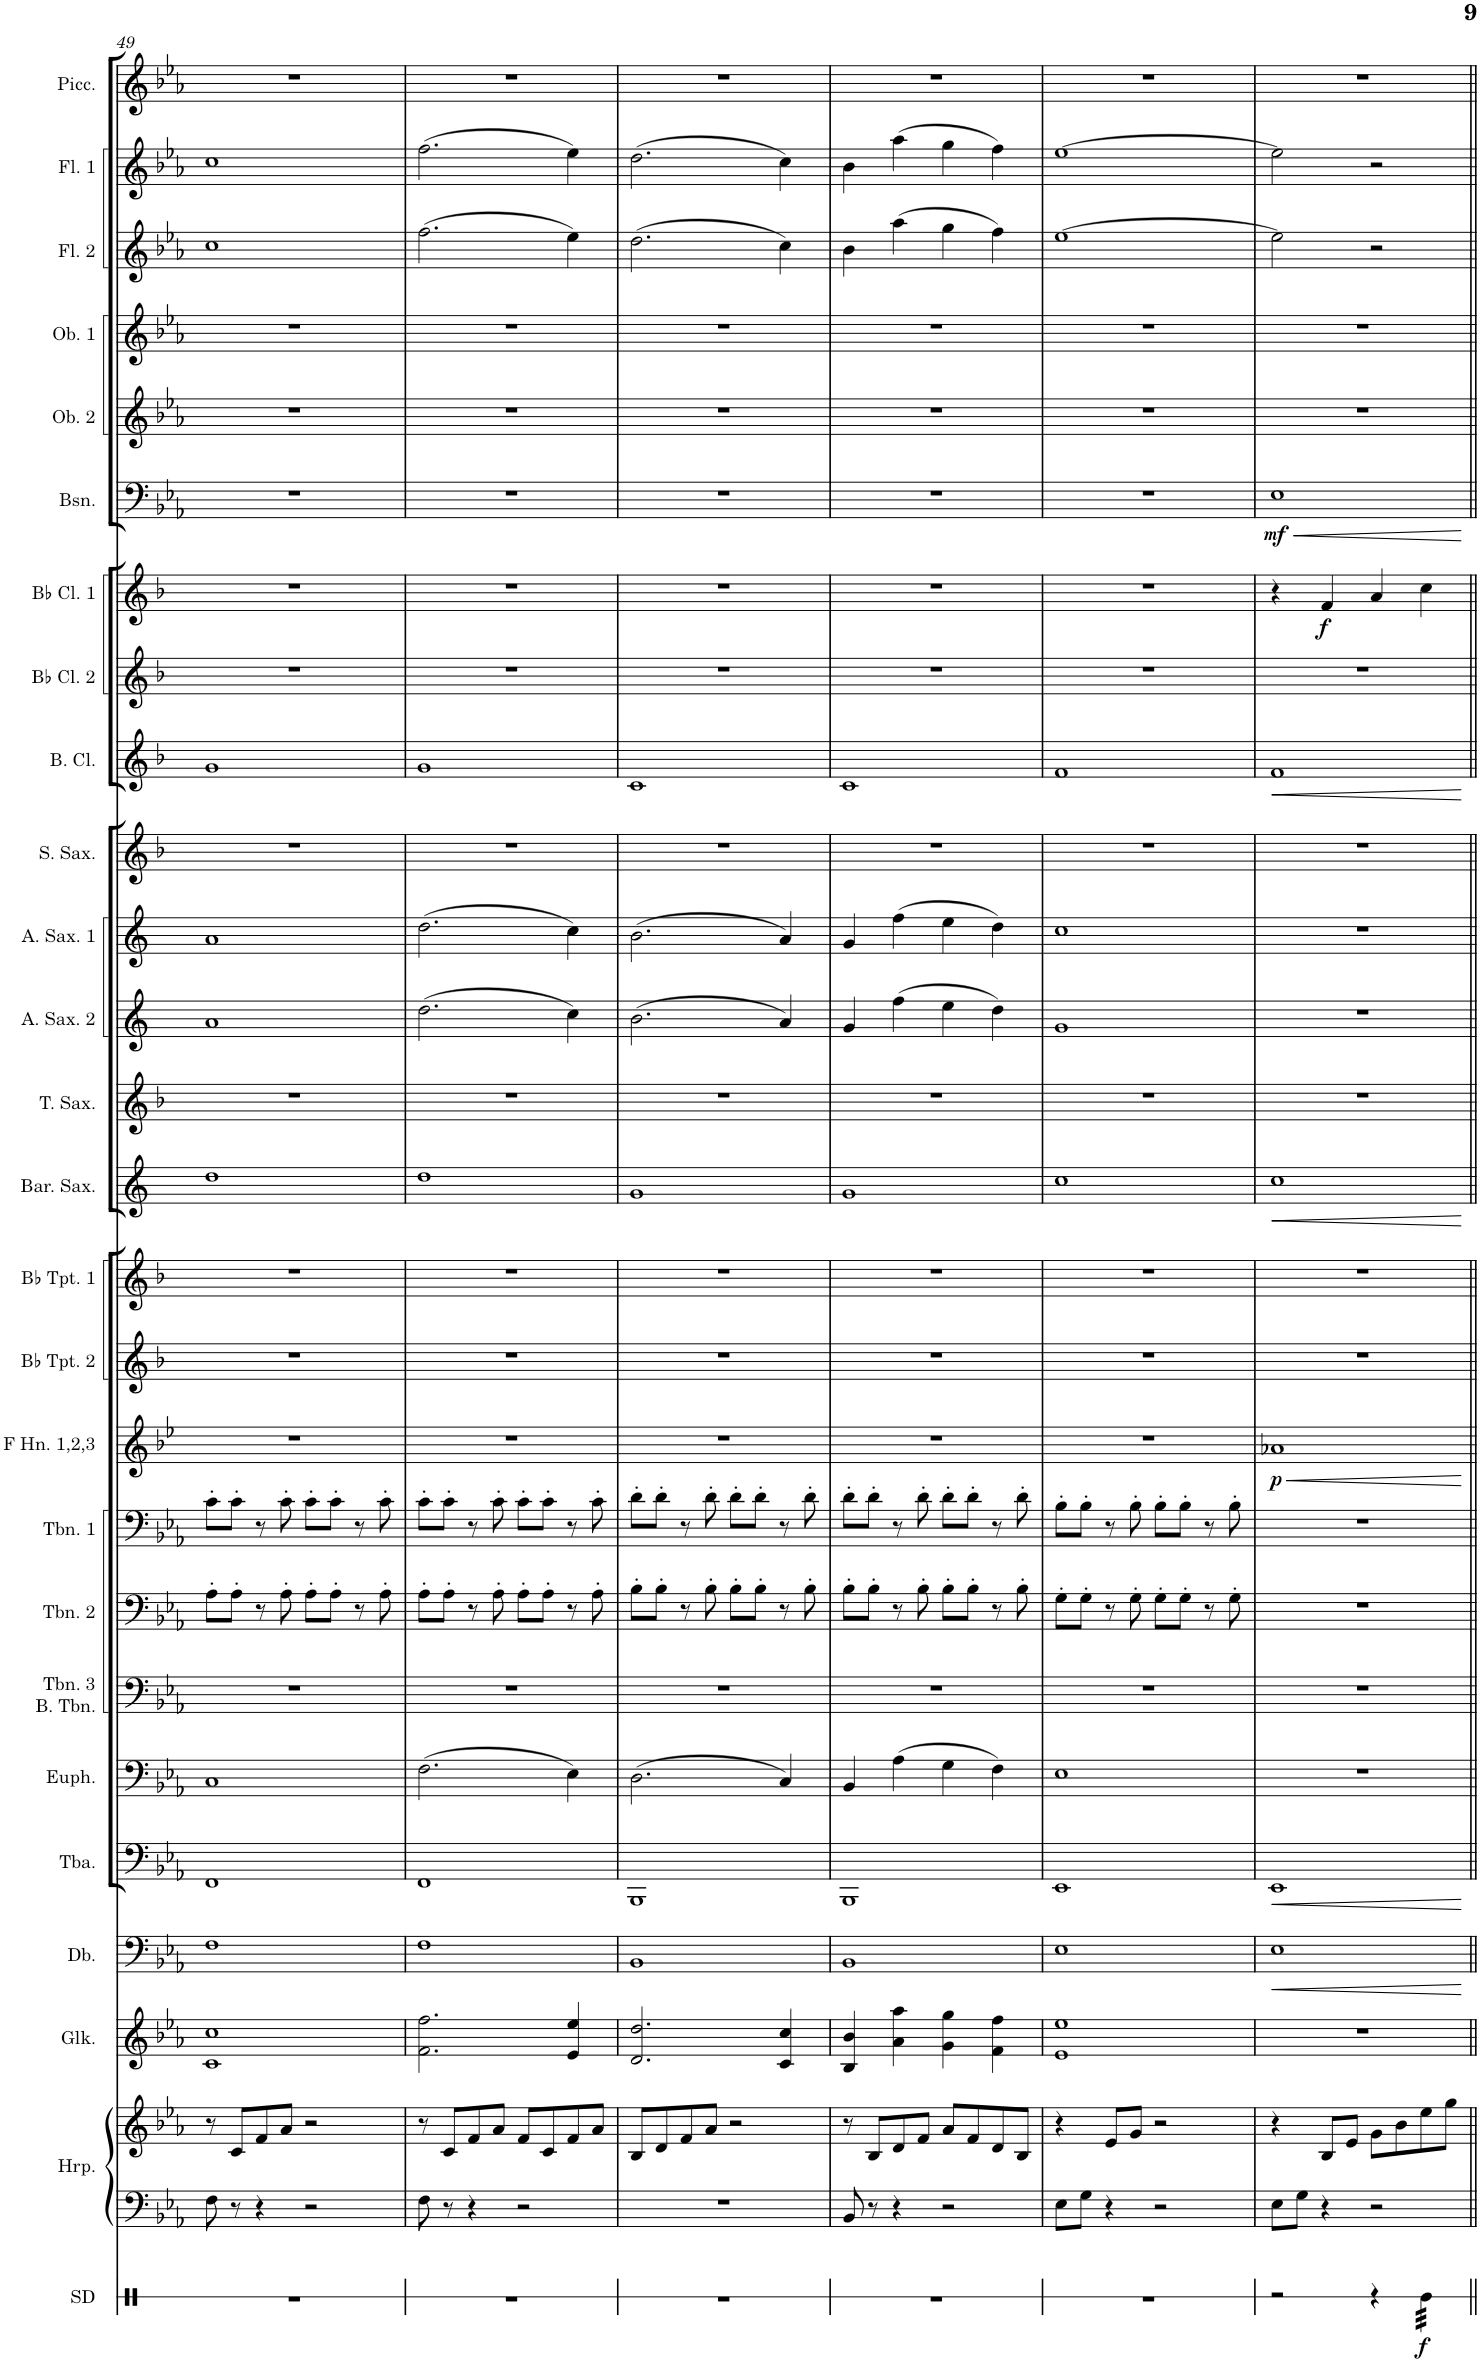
**kern	**dynam	**kern	**kern	**kern	**kern	**dynam	**kern	**dynam	**kern	**kern	**kern	**kern	**kern	**dynam	**kern	**kern	**kern	**dynam	**kern	**kern	**kern	**kern	**kern	**dynam	**kern	**kern	**dynam	**kern	**dynam	**kern	**kern	**kern	**kern	**kern
*part26	*part26	*part25	*part25	*part24	*part23	*part23	*part22	*part22	*part21	*part20	*part19	*part18	*part17	*part17	*part16	*part15	*part14	*part14	*part13	*part12	*part11	*part10	*part9	*part9	*part8	*part7	*part7	*part6	*part6	*part5	*part4	*part3	*part2	*part1
*staff27	*staff27	*staff26	*staff25	*staff24	*staff23	*staff23	*staff22	*staff22	*staff21	*staff20	*staff19	*staff18	*staff17	*staff17	*staff16	*staff15	*staff14	*staff14	*staff13	*staff12	*staff11	*staff10	*staff9	*staff9	*staff8	*staff7	*staff7	*staff6	*staff6	*staff5	*staff4	*staff3	*staff2	*staff1
*I"Snare Drum	*	*I"Harp	*	*I"Glockenspiel	*I"Double Bass	*	*I"Tuba	*	*I"Euphonium	*I"Trombone 3 &amp; Bass Trombone	*I"Trombone 2	*I"Trombone 1	*I"F Horn 1,2,3	*	*I"Bb Trumpet 2	*I"Bb Trumpet 1	*I"Baritone Saxophone	*	*I"Tenor Saxophone	*I"Alto Saxophone 2	*I"Alto Saxophone 1	*I"Soprano Saxophone	*I"Bass Clarinet	*	*I"Bb Clarinet 2	*I"Bb Clarinet 1	*	*I"Bassoon	*	*I"Oboe 2	*I"Oboe 1	*I"Flute 2	*I"Flute 1	*I"Piccolo
*I'SD	*	*I'Hrp.	*	*I'Glk.	*I'Db.	*	*I'Tba.	*	*I'Euph.	*I'Tbn. 3 B. Tbn.	*I'Tbn. 2	*I'Tbn. 1	*I'F Hn. 1,2,3	*	*I'Bb Tpt. 2	*I'Bb Tpt. 1	*I'Bar. Sax.	*	*I'T. Sax.	*I'A. Sax. 2	*I'A. Sax. 1	*I'S. Sax.	*I'B. Cl.	*	*I'Bb Cl. 2	*I'Bb Cl. 1	*	*I'Bsn.	*	*I'Ob. 2	*I'Ob. 1	*I'Fl. 2	*I'Fl. 1	*I'Picc.
!!LO:PB:g=z
*clefX	*	*clefF4	*clefG2	*clefG2	*clefF4	*	*clefF4	*	*clefF4	*clefF4	*clefF4	*clefF4	*clefG2	*	*clefG2	*clefG2	*clefG2	*	*clefG2	*clefG2	*clefG2	*clefG2	*clefG2	*	*clefG2	*clefG2	*	*clefF4	*	*clefG2	*clefG2	*clefG2	*clefG2	*clefG2
*	*	*	*	*Trd-14c-24	*Trd7c12	*	*	*	*	*	*	*	*Trd4c7	*	*Trd1c2	*Trd1c2	*Trd12c21	*	*Trd8c14	*Trd5c9	*Trd5c9	*Trd1c2	*Trd8c14	*	*Trd1c2	*Trd1c2	*	*	*	*	*	*	*	*Trd-7c-12
*k[]	*	*k[b-e-a-]	*k[b-e-a-]	*k[b-e-a-]	*k[b-e-a-]	*	*k[b-e-a-]	*	*k[b-e-a-]	*k[b-e-a-]	*k[b-e-a-]	*k[b-e-a-]	*k[b-e-]	*	*k[b-]	*k[b-]	*k[]	*	*k[b-]	*k[]	*k[]	*k[b-]	*k[b-]	*	*k[b-]	*k[b-]	*	*k[b-e-a-]	*	*k[b-e-a-]	*k[b-e-a-]	*k[b-e-a-]	*k[b-e-a-]	*k[b-e-a-]
*M4/4	*	*M4/4	*M4/4	*M4/4	*M4/4	*	*M4/4	*	*M4/4	*M4/4	*M4/4	*M4/4	*M4/4	*	*M4/4	*M4/4	*M4/4	*	*M4/4	*M4/4	*M4/4	*M4/4	*M4/4	*	*M4/4	*M4/4	*	*M4/4	*	*M4/4	*M4/4	*M4/4	*M4/4	*M4/4
=49	=49	=49	=49	=49	=49	=49	=49	=49	=49	=49	=49	=49	=49	=49	=49	=49	=49	=49	=49	=49	=49	=49	=49	=49	=49	=49	=49	=49	=49	=49	=49	=49	=49	=49
1r	.	8F\	8r	1c 1cc	1F	.	1FF	.	1C	1r	8A-'\L	8c'\L	1r	.	1r	1r	1dd	.	1r	1a	1a	1r	1g	.	1r	1r	.	1r	.	1r	1r	1cc	1cc	1r
.	.	8r	8c/L	.	.	.	.	.	.	.	8A-'\J	8c'\J	.	.	.	.	.	.	.	.	.	.	.	.	.	.	.	.	.	.	.	.	.	.
.	.	4r	8f/	.	.	.	.	.	.	.	8r	8r	.	.	.	.	.	.	.	.	.	.	.	.	.	.	.	.	.	.	.	.	.	.
.	.	.	8a-/J	.	.	.	.	.	.	.	8A-'\	8c'\	.	.	.	.	.	.	.	.	.	.	.	.	.	.	.	.	.	.	.	.	.	.
.	.	2r	2r	.	.	.	.	.	.	.	8A-'\L	8c'\L	.	.	.	.	.	.	.	.	.	.	.	.	.	.	.	.	.	.	.	.	.	.
.	.	.	.	.	.	.	.	.	.	.	8A-'\J	8c'\J	.	.	.	.	.	.	.	.	.	.	.	.	.	.	.	.	.	.	.	.	.	.
.	.	.	.	.	.	.	.	.	.	.	8r	8r	.	.	.	.	.	.	.	.	.	.	.	.	.	.	.	.	.	.	.	.	.	.
.	.	.	.	.	.	.	.	.	.	.	8A-'\	8c'\	.	.	.	.	.	.	.	.	.	.	.	.	.	.	.	.	.	.	.	.	.	.
=50	=50	=50	=50	=50	=50	=50	=50	=50	=50	=50	=50	=50	=50	=50	=50	=50	=50	=50	=50	=50	=50	=50	=50	=50	=50	=50	=50	=50	=50	=50	=50	=50	=50	=50
1r	.	8F\	8r	2.f\ 2.ff\	1F	.	1FF	.	(2.F\	1r	8A-'\L	8c'\L	1r	.	1r	1r	1dd	.	1r	(2.dd\	(2.dd\	1r	1g	.	1r	1r	.	1r	.	1r	1r	(2.ff\	(2.ff\	1r
.	.	8r	8c/L	.	.	.	.	.	.	.	8A-'\J	8c'\J	.	.	.	.	.	.	.	.	.	.	.	.	.	.	.	.	.	.	.	.	.	.
.	.	4r	8f/	.	.	.	.	.	.	.	8r	8r	.	.	.	.	.	.	.	.	.	.	.	.	.	.	.	.	.	.	.	.	.	.
.	.	.	8a-/J	.	.	.	.	.	.	.	8A-'\	8c'\	.	.	.	.	.	.	.	.	.	.	.	.	.	.	.	.	.	.	.	.	.	.
.	.	2r	8f/L	.	.	.	.	.	.	.	8A-'\L	8c'\L	.	.	.	.	.	.	.	.	.	.	.	.	.	.	.	.	.	.	.	.	.	.
.	.	.	8c/	.	.	.	.	.	.	.	8A-'\J	8c'\J	.	.	.	.	.	.	.	.	.	.	.	.	.	.	.	.	.	.	.	.	.	.
.	.	.	8f/	4e-/ 4ee-/	.	.	.	.	4E-\)	.	8r	8r	.	.	.	.	.	.	.	4cc\)	4cc\)	.	.	.	.	.	.	.	.	.	.	4ee-\)	4ee-\)	.
.	.	.	8a-/J	.	.	.	.	.	.	.	8A-'\	8c'\	.	.	.	.	.	.	.	.	.	.	.	.	.	.	.	.	.	.	.	.	.	.
=51	=51	=51	=51	=51	=51	=51	=51	=51	=51	=51	=51	=51	=51	=51	=51	=51	=51	=51	=51	=51	=51	=51	=51	=51	=51	=51	=51	=51	=51	=51	=51	=51	=51	=51
1r	.	1r	8B-/L	2.d/ 2.dd/	1BB-	.	1BBB-	.	(2.D\	1r	8B-'\L	8d'\L	1r	.	1r	1r	1g	.	1r	(2.b\	(2.b\	1r	1c	.	1r	1r	.	1r	.	1r	1r	(2.dd\	(2.dd\	1r
.	.	.	8d/	.	.	.	.	.	.	.	8B-'\J	8d'\J	.	.	.	.	.	.	.	.	.	.	.	.	.	.	.	.	.	.	.	.	.	.
.	.	.	8f/	.	.	.	.	.	.	.	8r	8r	.	.	.	.	.	.	.	.	.	.	.	.	.	.	.	.	.	.	.	.	.	.
.	.	.	8a-/J	.	.	.	.	.	.	.	8B-'\	8d'\	.	.	.	.	.	.	.	.	.	.	.	.	.	.	.	.	.	.	.	.	.	.
.	.	.	2r	.	.	.	.	.	.	.	8B-'\L	8d'\L	.	.	.	.	.	.	.	.	.	.	.	.	.	.	.	.	.	.	.	.	.	.
.	.	.	.	.	.	.	.	.	.	.	8B-'\J	8d'\J	.	.	.	.	.	.	.	.	.	.	.	.	.	.	.	.	.	.	.	.	.	.
.	.	.	.	4c/ 4cc/	.	.	.	.	4C/)	.	8r	8r	.	.	.	.	.	.	.	4a/)	4a/)	.	.	.	.	.	.	.	.	.	.	4cc\)	4cc\)	.
.	.	.	.	.	.	.	.	.	.	.	8B-'\	8d'\	.	.	.	.	.	.	.	.	.	.	.	.	.	.	.	.	.	.	.	.	.	.
=52	=52	=52	=52	=52	=52	=52	=52	=52	=52	=52	=52	=52	=52	=52	=52	=52	=52	=52	=52	=52	=52	=52	=52	=52	=52	=52	=52	=52	=52	=52	=52	=52	=52	=52
1r	.	8BB-/	8r	4B-/ 4b-/	1BB-	.	1BBB-	.	4BB-/	1r	8B-'\L	8d'\L	1r	.	1r	1r	1g	.	1r	4g/	4g/	1r	1c	.	1r	1r	.	1r	.	1r	1r	4b-\	4b-\	1r
.	.	8r	8B-/L	.	.	.	.	.	.	.	8B-'\J	8d'\J	.	.	.	.	.	.	.	.	.	.	.	.	.	.	.	.	.	.	.	.	.	.
.	.	4r	8d/	4a-\ 4aa-\	.	.	.	.	(4A-\	.	8r	8r	.	.	.	.	.	.	.	(4ff\	(4ff\	.	.	.	.	.	.	.	.	.	.	(4aa-\	(4aa-\	.
.	.	.	8f/J	.	.	.	.	.	.	.	8B-'\	8d'\	.	.	.	.	.	.	.	.	.	.	.	.	.	.	.	.	.	.	.	.	.	.
.	.	2r	8a-/L	4g\ 4gg\	.	.	.	.	4G\	.	8B-'\L	8d'\L	.	.	.	.	.	.	.	4ee\	4ee\	.	.	.	.	.	.	.	.	.	.	4gg\	4gg\	.
.	.	.	8f/	.	.	.	.	.	.	.	8B-'\J	8d'\J	.	.	.	.	.	.	.	.	.	.	.	.	.	.	.	.	.	.	.	.	.	.
.	.	.	8d/	4f\ 4ff\	.	.	.	.	4F\)	.	8r	8r	.	.	.	.	.	.	.	4dd\)	4dd\)	.	.	.	.	.	.	.	.	.	.	4ff\)	4ff\)	.
.	.	.	8B-/J	.	.	.	.	.	.	.	8B-'\	8d'\	.	.	.	.	.	.	.	.	.	.	.	.	.	.	.	.	.	.	.	.	.	.
=53	=53	=53	=53	=53	=53	=53	=53	=53	=53	=53	=53	=53	=53	=53	=53	=53	=53	=53	=53	=53	=53	=53	=53	=53	=53	=53	=53	=53	=53	=53	=53	=53	=53	=53
1r	.	8E-\L	4r	1e- 1ee-	1E-	.	1EE-	.	1E-	1r	8G'\L	8B-'\L	1r	.	1r	1r	1cc	.	1r	1g	1cc	1r	1f	.	1r	1r	.	1r	.	1r	1r	[1ee-	[1ee-	1r
.	.	8G\J	.	.	.	.	.	.	.	.	8G'\J	8B-'\J	.	.	.	.	.	.	.	.	.	.	.	.	.	.	.	.	.	.	.	.	.	.
.	.	4r	8e-/L	.	.	.	.	.	.	.	8r	8r	.	.	.	.	.	.	.	.	.	.	.	.	.	.	.	.	.	.	.	.	.	.
.	.	.	8g/J	.	.	.	.	.	.	.	8G'\	8B-'\	.	.	.	.	.	.	.	.	.	.	.	.	.	.	.	.	.	.	.	.	.	.
.	.	2r	2r	.	.	.	.	.	.	.	8G'\L	8B-'\L	.	.	.	.	.	.	.	.	.	.	.	.	.	.	.	.	.	.	.	.	.	.
.	.	.	.	.	.	.	.	.	.	.	8G'\J	8B-'\J	.	.	.	.	.	.	.	.	.	.	.	.	.	.	.	.	.	.	.	.	.	.
.	.	.	.	.	.	.	.	.	.	.	8r	8r	.	.	.	.	.	.	.	.	.	.	.	.	.	.	.	.	.	.	.	.	.	.
.	.	.	.	.	.	.	.	.	.	.	8G'\	8B-'\	.	.	.	.	.	.	.	.	.	.	.	.	.	.	.	.	.	.	.	.	.	.
=54	=54	=54	=54	=54	=54	=54	=54	=54	=54	=54	=54	=54	=54	=54	=54	=54	=54	=54	=54	=54	=54	=54	=54	=54	=54	=54	=54	=54	=54	=54	=54	=54	=54	=54
!	!	!	!	!	!	!LO:HP:b	!	!LO:HP:b	!	!	!	!	!	!LO:HP:b	!	!	!	!LO:HP:b	!	!	!	!	!	!LO:HP:b	!	!	!	!	!LO:HP:b	!	!	!	!	!
!	!	!	!	!	!	!	!	!	!	!	!	!	!	!LO:DY:n=1:b	!	!	!	!	!	!	!	!	!	!	!	!	!	!	!LO:DY:n=1:b	!	!	!	!	!
2r	.	8E-\L	4r	1r	1E-	<	1EE-	<	1r	1r	1r	1r	1a-X	< p	1r	1r	1cc	<	1r	1r	1r	1r	1f	<	1r	4r	.	1E-	< mf	1r	1r	2ee-\]	2ee-\]	1r
.	.	8G\J	.	.	.	.	.	.	.	.	.	.	.	.	.	.	.	.	.	.	.	.	.	.	.	.	.	.	.	.	.	.	.	.
!	!	!	!	!	!	!	!	!	!	!	!	!	!	!	!	!	!	!	!	!	!	!	!	!	!	!	!LO:DY:b	!	!	!	!	!	!	!
.	.	4r	8B-/L	.	.	.	.	.	.	.	.	.	.	.	.	.	.	.	.	.	.	.	.	.	.	4f/	f	.	.	.	.	.	.	.
.	.	.	8e-/J	.	.	.	.	.	.	.	.	.	.	.	.	.	.	.	.	.	.	.	.	.	.	.	.	.	.	.	.	.	.	.
4r	.	2r	8g\L	.	.	.	.	.	.	.	.	.	.	.	.	.	.	.	.	.	.	.	.	.	.	4a/	.	.	.	.	.	2r	2r	.
.	.	.	8b-\	.	.	.	.	.	.	.	.	.	.	.	.	.	.	.	.	.	.	.	.	.	.	.	.	.	.	.	.	.	.	.
!	!LO:DY:b	!	!	!	!	!	!	!	!	!	!	!	!	!	!	!	!	!	!	!	!	!	!	!	!	!	!	!	!	!	!	!	!	!
*tremolo	*	*	*	*	*	*	*	*	*	*	*	*	*	*	*	*	*	*	*	*	*	*	*	*	*	*	*	*	*	*	*	*	*	*
32Re\LLL	f	.	8ee-\	.	.	.	.	.	.	.	.	.	.	.	.	.	.	.	.	.	.	.	.	.	.	4cc\	.	.	.	.	.	.	.	.
32Re\	.	.	.	.	.	.	.	.	.	.	.	.	.	.	.	.	.	.	.	.	.	.	.	.	.	.	.	.	.	.	.	.	.	.
32Re\	.	.	.	.	.	.	.	.	.	.	.	.	.	.	.	.	.	.	.	.	.	.	.	.	.	.	.	.	.	.	.	.	.	.
32Re\	.	.	.	.	.	.	.	.	.	.	.	.	.	.	.	.	.	.	.	.	.	.	.	.	.	.	.	.	.	.	.	.	.	.
32Re\	.	.	8gg\J	.	.	.	.	.	.	.	.	.	.	.	.	.	.	.	.	.	.	.	.	.	.	.	.	.	.	.	.	.	.	.
32Re\	.	.	.	.	.	.	.	.	.	.	.	.	.	.	.	.	.	.	.	.	.	.	.	.	.	.	.	.	.	.	.	.	.	.
32Re\	.	.	.	.	.	.	.	.	.	.	.	.	.	.	.	.	.	.	.	.	.	.	.	.	.	.	.	.	.	.	.	.	.	.
32Re\JJJ	.	.	.	.	.	.	.	.	.	.	.	.	.	.	.	.	.	.	.	.	.	.	.	.	.	.	.	.	.	.	.	.	.	.
*Xtremolo	*	*	*	*	*	*	*	*	*	*	*	*	*	*	*	*	*	*	*	*	*	*	*	*	*	*	*	*	*	*	*	*	*	*
.	.	.	.	.	.	[	.	[	.	.	.	.	.	[	.	.	.	[	.	.	.	.	.	[	.	.	.	.	[	.	.	.	.	.
=||	=||	=||	=||	=||	=||	=||	=||	=||	=||	=||	=||	=||	=||	=||	=||	=||	=||	=||	=||	=||	=||	=||	=||	=||	=||	=||	=||	=||	=||	=||	=||	=||	=||	=||
*-	*-	*-	*-	*-	*-	*-	*-	*-	*-	*-	*-	*-	*-	*-	*-	*-	*-	*-	*-	*-	*-	*-	*-	*-	*-	*-	*-	*-	*-	*-	*-	*-	*-	*-
